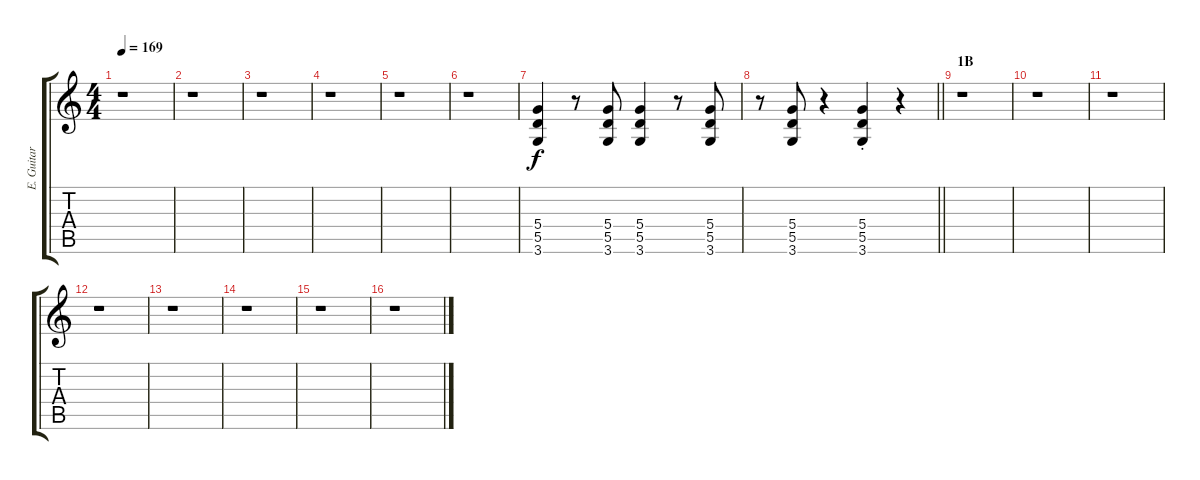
\track ("E. Guitar II" "E. Guitar ") {instrument overdrivenguitar}
\staff {score tabs}
\tuning (E4 B3 G3 D3 A2 E2) {hide}
\ts (4 4)
\tempo 169
\clef g2
\ks c
r.1{dy f} |
r.1 |
r.1 |
r.1 |
r.1 |
r.1 |
(5.4 5.5 3.6).4 r.8 (5.4 5.5 3.6).8 (5.4 5.5 3.6).4 r.8 (5.4 5.5 3.6).8 |
\barLineRight lightlight
r.8 (5.4 5.5 3.6).8 r.4 (5.4{st} 5.5{st} 3.6{st}).4 r.4 |
\section ("" "1B")
r.1 |
r.1 |
r.1 |
r.1 |
r.1 |
r.1 |
r.1 |
r.1
